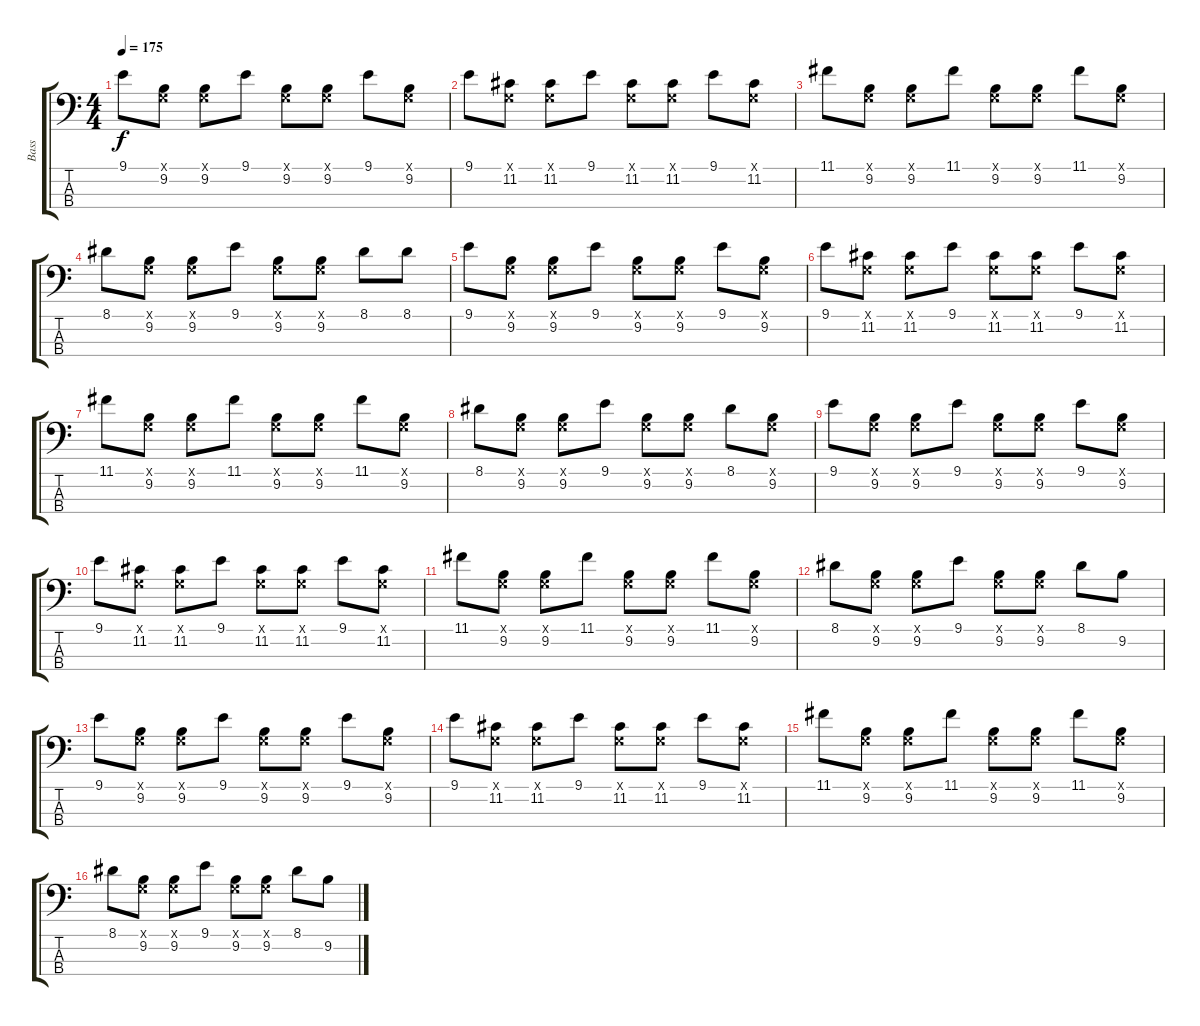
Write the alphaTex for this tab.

\track ("Bass" "Bass") {instrument electricbassfinger}
\staff {score tabs}
\tuning (G2 D2 A1 E1) {hide}
\ts (4 4)
\tempo 175
\tempo 150
\tempo 175
\clef f4
\ks c
9.1.8{dy f volume 7 instrument electricbassfinger} (0.1{x} 9.2).8 (0.1{x} 9.2).8 9.1.8 (0.1{x} 9.2).8 (0.1{x} 9.2).8 9.1.8 (0.1{x} 9.2).8 |
9.1.8 (0.1{x} 11.2).8 (0.1{x} 11.2).8 9.1.8 (0.1{x} 11.2).8 (0.1{x} 11.2).8 9.1.8 (0.1{x} 11.2).8 |
11.1.8 (0.1{x} 9.2).8 (0.1{x} 9.2).8 11.1.8 (0.1{x} 9.2).8 (0.1{x} 9.2).8 11.1.8 (0.1{x} 9.2).8 |
8.1.8 (0.1{x} 9.2).8 (0.1{x} 9.2).8 9.1.8 (0.1{x} 9.2).8 (0.1{x} 9.2).8 8.1.8 8.1.8 |
9.1.8 (0.1{x} 9.2).8 (0.1{x} 9.2).8 9.1.8 (0.1{x} 9.2).8 (0.1{x} 9.2).8 9.1.8 (0.1{x} 9.2).8 |
9.1.8 (0.1{x} 11.2).8 (0.1{x} 11.2).8 9.1.8 (0.1{x} 11.2).8 (0.1{x} 11.2).8 9.1.8 (0.1{x} 11.2).8 |
11.1.8 (0.1{x} 9.2).8 (0.1{x} 9.2).8 11.1.8 (0.1{x} 9.2).8 (0.1{x} 9.2).8 11.1.8 (0.1{x} 9.2).8 |
8.1.8 (0.1{x} 9.2).8 (0.1{x} 9.2).8 9.1.8 (0.1{x} 9.2).8 (0.1{x} 9.2).8 8.1.8 (0.1{x} 9.2).8 |
9.1.8 (0.1{x} 9.2).8 (0.1{x} 9.2).8 9.1.8 (0.1{x} 9.2).8 (0.1{x} 9.2).8 9.1.8 (0.1{x} 9.2).8 |
9.1.8 (0.1{x} 11.2).8 (0.1{x} 11.2).8 9.1.8 (0.1{x} 11.2).8 (0.1{x} 11.2).8 9.1.8 (0.1{x} 11.2).8 |
11.1.8 (0.1{x} 9.2).8 (0.1{x} 9.2).8 11.1.8 (0.1{x} 9.2).8 (0.1{x} 9.2).8 11.1.8 (0.1{x} 9.2).8 |
8.1.8 (0.1{x} 9.2).8 (0.1{x} 9.2).8 9.1.8 (0.1{x} 9.2).8 (0.1{x} 9.2).8 8.1.8 9.2.8 |
9.1.8 (0.1{x} 9.2).8 (0.1{x} 9.2).8 9.1.8 (0.1{x} 9.2).8 (0.1{x} 9.2).8 9.1.8 (0.1{x} 9.2).8 |
9.1.8 (0.1{x} 11.2).8 (0.1{x} 11.2).8 9.1.8 (0.1{x} 11.2).8 (0.1{x} 11.2).8 9.1.8 (0.1{x} 11.2).8 |
11.1.8 (0.1{x} 9.2).8 (0.1{x} 9.2).8 11.1.8 (0.1{x} 9.2).8 (0.1{x} 9.2).8 11.1.8 (0.1{x} 9.2).8 |
8.1.8 (0.1{x} 9.2).8 (0.1{x} 9.2).8 9.1.8 (0.1{x} 9.2).8 (0.1{x} 9.2).8 8.1.8 9.2.8
